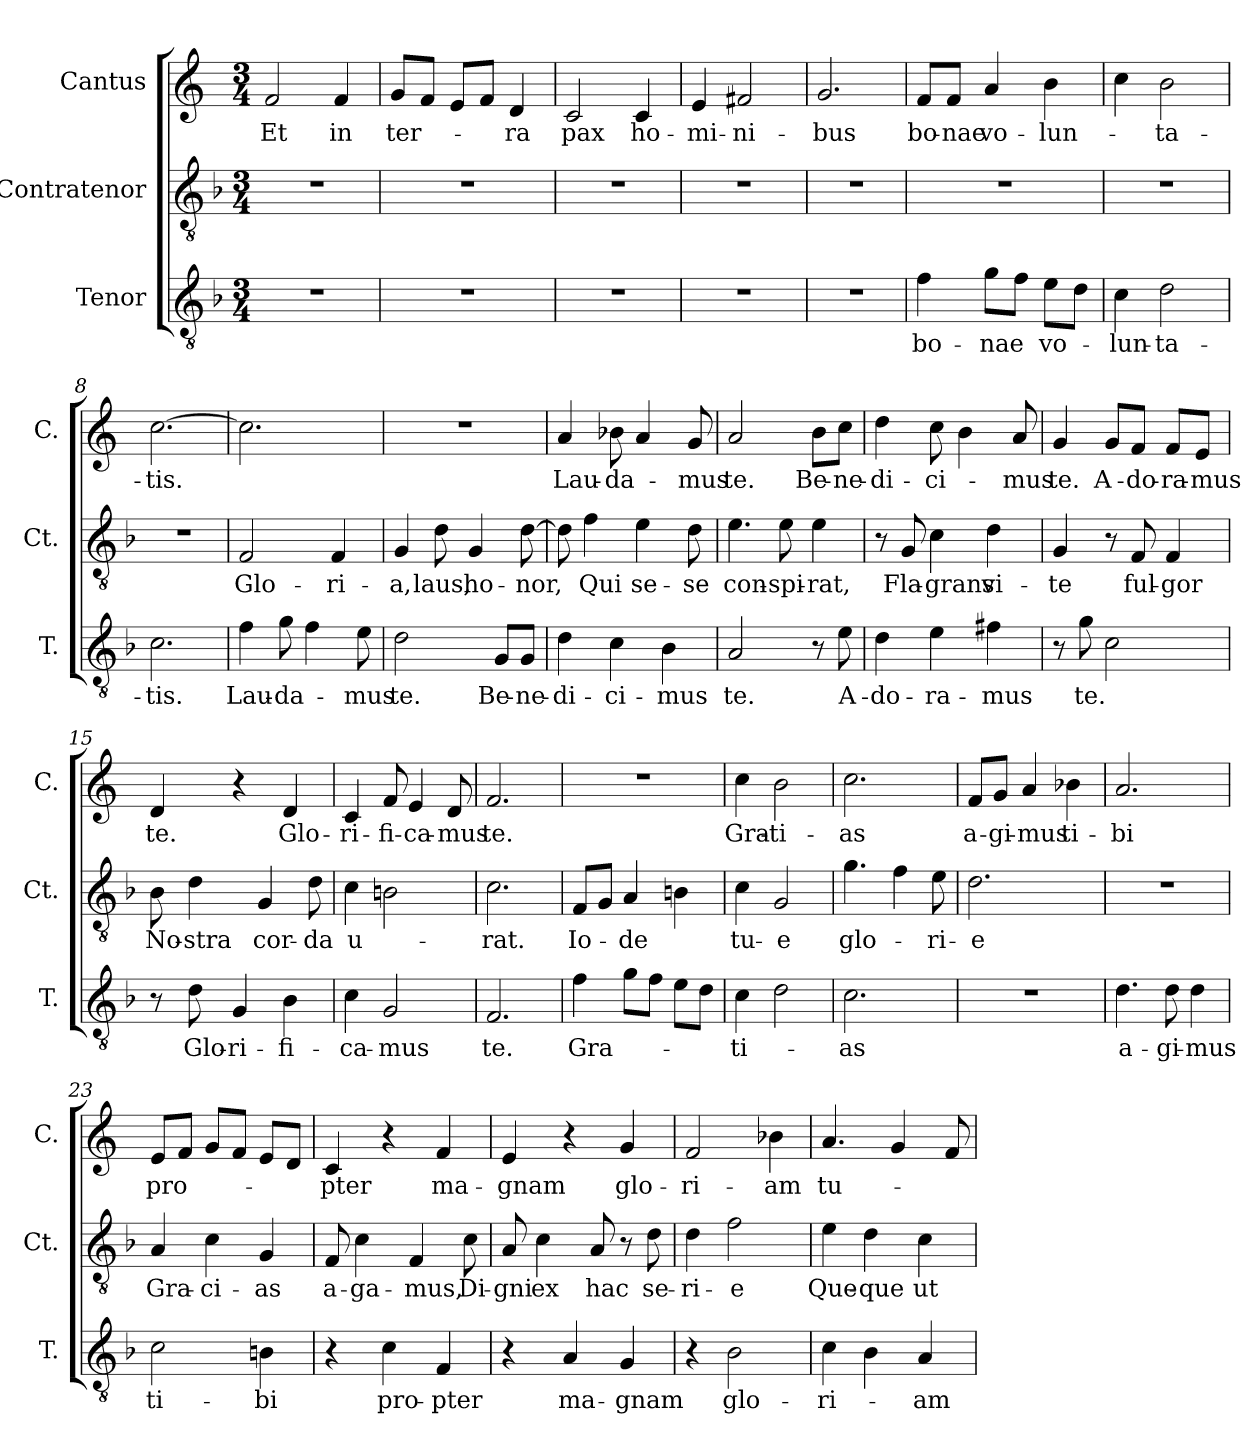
**kern	**text	**kern	**text	**kern	**text
*part3	*part3	*part2	*part2	*part1	*part1
*staff3	*staff3	*staff2	*staff2	*staff1	*staff1
*I"Tenor	*	*I"Contratenor	*	*I"Cantus	*
*I'T.	*	*I'Ct.	*	*I'C.	*
*clefGv2	*	*clefGv2	*	*clefG2	*
*k[b-]	*	*k[b-]	*	*k[]	*
*F:	*	*F:	*	*C:	*
*M3/4	*	*M3/4	*	*M3/4	*
=1	=1	=1	=1	=1	=1
2.r	.	2.r	.	2f/	Et
.	.	.	.	4f/	in
=2	=2	=2	=2	=2	=2
2.r	.	2.r	.	8g/L	ter-
.	.	.	.	8f/J	.
.	.	.	.	8e/L	.
.	.	.	.	8f/J	.
.	.	.	.	4d/	-ra
=3	=3	=3	=3	=3	=3
2.r	.	2.r	.	2c/	pax
.	.	.	.	4c/	ho-
=4	=4	=4	=4	=4	=4
2.r	.	2.r	.	4e/	-mi-
.	.	.	.	2f#X/	-ni-
=5	=5	=5	=5	=5	=5
2.r	.	2.r	.	2.g/	-bus
=6	=6	=6	=6	=6	=6
4f\	bo-	2.r	.	8f/L	bo-
.	.	.	.	8f/J	-nae
8g\L	-nae	.	.	4a/	vo-
8f\J	.	.	.	.	.
8e\L	vo-	.	.	4b\	-lun-
8d\J	.	.	.	.	.
=7	=7	=7	=7	=7	=7
4c\	-lun-	2.r	.	4cc\	.
2d\	-ta-	.	.	2b\	-ta-
=8	=8	=8	=8	=8	=8
2.c\	-tis.	2.r	.	[2.cc\	-tis.
=9	=9	=9	=9	=9	=9
4f\	Lau-	2F/	Glo-	2.cc\]	.
8g\	-da-	.	.	.	.
4f\	.	.	.	.	.
.	.	4F/	-ri-	.	.
8e\	-mus	.	.	.	.
=10	=10	=10	=10	=10	=10
2d\	te.	4G/	-a,	2.r	.
.	.	8d\	laus,	.	.
.	.	4G/	ho-	.	.
8G/L	Be-	.	.	.	.
8G/J	-ne-	[8d\	-nor,	.	.
!!LO:LB:g=z
=11	=11	=11	=11	=11	=11
4d\	-di-	8d\]	.	4a/	Lau-
.	.	4f\	Qui	.	.
4c\	-ci-	.	.	8b-\	-da-
.	.	4e\	se-	4a/	.
4B-\	-mus	.	.	.	.
.	.	8d\	-se	8g/	-mus
=12	=12	=12	=12	=12	=12
2A/	te.	4.e\	con-	2a/	te.
.	.	8e\	-spi-	.	.
8r	.	4e\	-rat,	8b\L	Be-
8e\	A-	.	.	8cc\J	-ne-
=13	=13	=13	=13	=13	=13
4d\	-do-	8r	.	4dd\	-di-
.	.	8G/	Fla-	.	.
4e\	-ra-	4c\	-grans	8cc\	-ci-
.	.	.	.	4b\	.
4f#\	-mus	4d\	vi-	.	.
.	.	.	.	8a/	-mus
=14	=14	=14	=14	=14	=14
8r	.	4G/	-te	4g/	te.
8g\	te.	.	.	.	.
2c\	.	8r	.	8g/L	A-
.	.	8F/	ful-	8f/J	-do-
.	.	4F/	-gor	8f/L	-ra-
.	.	.	.	8e/J	-mus
=15	=15	=15	=15	=15	=15
8r	.	8B-\	No-	4d/	te.
8d\	Glo-	4d\	-stra	.	.
4G/	-ri-	.	.	4r	.
.	.	4G/	cor-	.	.
4B-\	-fi-	.	.	4d/	Glo-
.	.	8d\	-da	.	.
=16	=16	=16	=16	=16	=16
4c\	-ca-	4c\	u-	4c/	-ri-
2G/	-mus	2B\	.	8f/	-fi-
.	.	.	.	4e/	-ca-
.	.	.	.	8d/	-mus
=17	=17	=17	=17	=17	=17
2.F/	te.	2.c\	-rat.	2.f/	te.
!!LO:LB:g=z
=18	=18	=18	=18	=18	=18
4f\	Gra-	8F/L	Io-	2.r	.
.	.	8G/J	.	.	.
8g\L	.	4A/	-de	.	.
8f\J	.	.	.	.	.
8e\L	.	4B\	.	.	.
8d\J	.	.	.	.	.
=19	=19	=19	=19	=19	=19
4c\	-ti-	4c\	tu-	4cc\	Gra-
2d\	.	2G/	-e	2b\	-ti-
=20	=20	=20	=20	=20	=20
2.c\	-as	4.g\	glo-	2.cc\	-as
.	.	4f\	.	.	.
.	.	8e\	-ri-	.	.
=21	=21	=21	=21	=21	=21
2.r	.	2.d\	-e	8f/L	a-
.	.	.	.	8g/J	-gi-
.	.	.	.	4a/	-mus
.	.	.	.	4b-\	ti-
=22	=22	=22	=22	=22	=22
4.d\	a-	2.r	.	2.a/	-bi
8d\	-gi-	.	.	.	.
4d\	-mus	.	.	.	.
=23	=23	=23	=23	=23	=23
2c\	ti-	4A/	Gra-	8e/L	pro-
.	.	.	.	8f/J	.
.	.	4c\	-ci-	8g/L	.
.	.	.	.	8f/J	.
4B\	-bi	4G/	-as	8e/L	.
.	.	.	.	8d/J	.
=24	=24	=24	=24	=24	=24
4r	.	8F/	a-	4c/	-pter
.	.	4c\	-ga-	.	.
4c\	pro-	.	.	4r	.
.	.	4F/	-mus,	.	.
4F/	-pter	.	.	4f/	ma-
.	.	8c\	Di-	.	.
=25	=25	=25	=25	=25	=25
4r	.	8A/	-gni	4e/	-gnam
.	.	4c\	ex	.	.
4A/	ma-	.	.	4r	.
.	.	8A/	hac	.	.
4G/	-gnam	8r	.	4g/	glo-
.	.	8d\	se-	.	.
=26	=26	=26	=26	=26	=26
4r	.	4d\	-ri-	2f/	-ri-
2B-\	glo-	2f\	-e	.	.
.	.	.	.	4b-\	-am
!!LO:LB:g=z
=27	=27	=27	=27	=27	=27
4c\	-ri-	4e\	Que-	4.a/	tu-
4B-\	.	4d\	-que	.	.
.	.	.	.	4g/	.
4A/	-am	4c\	ut	.	.
.	.	.	.	8f/	.
=	=	=	=	=	=
*-	*-	*-	*-	*-	*-
